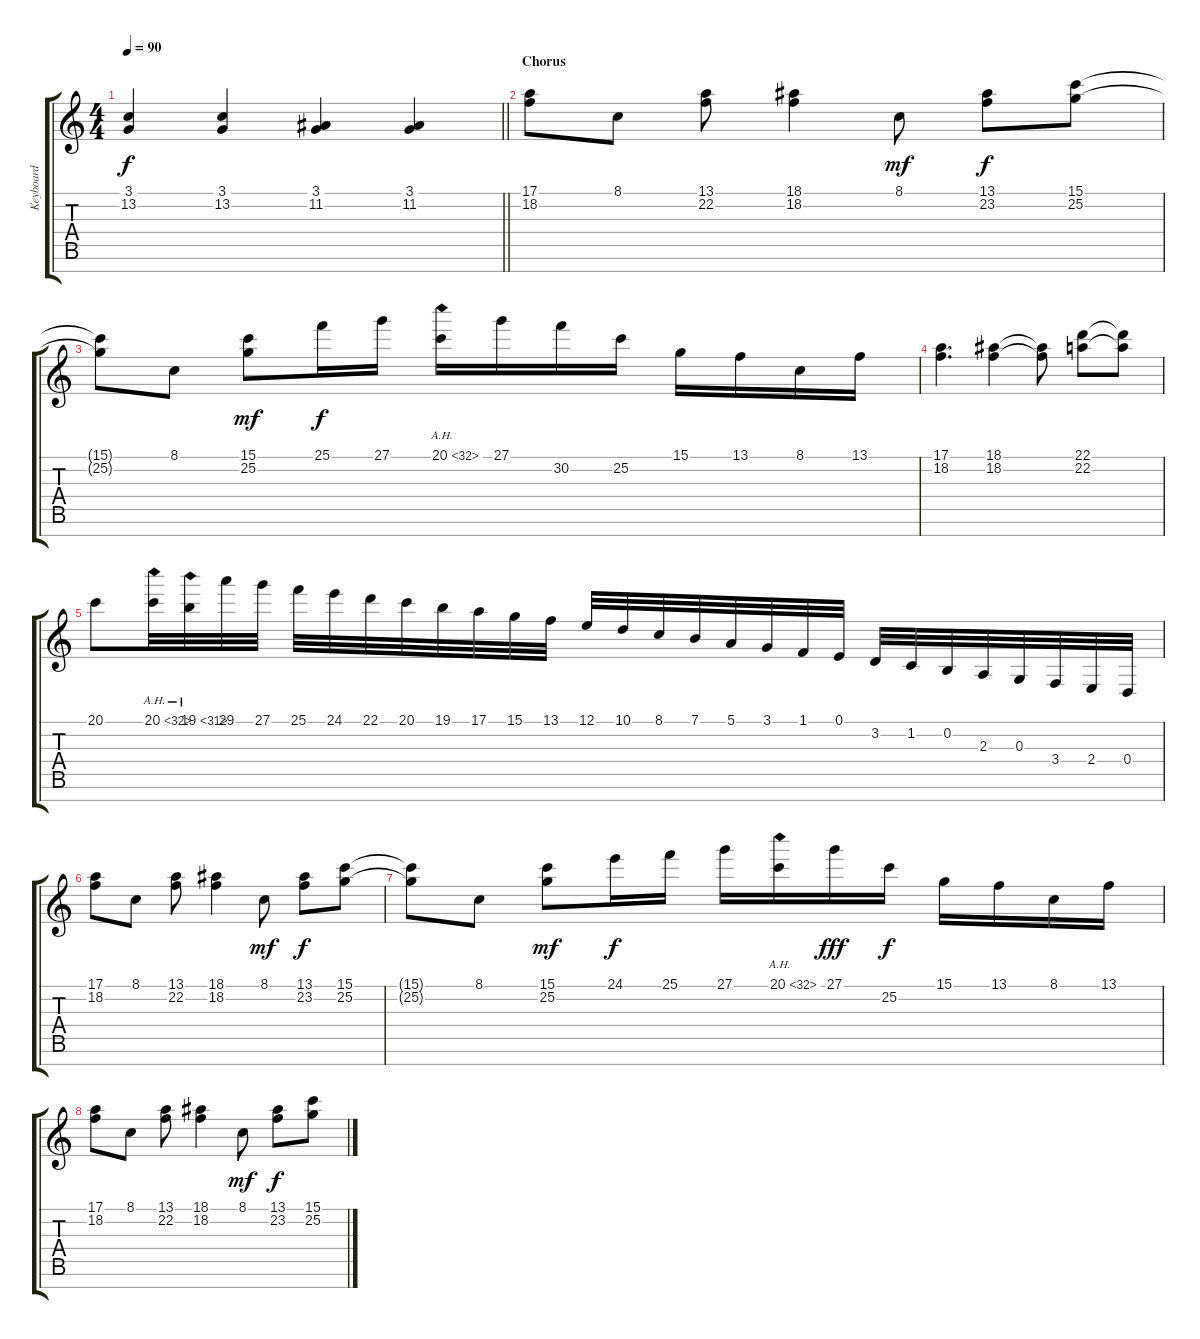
\track ("Keyboard" "Keyboard") {instrument acousticgrandpiano}
\staff {score tabs}
\tuning (E4 B3 G3 D3 A2 E2 B1) {hide}
\ts (4 4)
\tempo 90
\clef g2
\barLineRight lightlight
\ks c
(3.1 13.2).4{dy f} (3.1 13.2).4 (3.1 11.2).4 (3.1 11.2).4 |
\section ("" "Chorus")
(17.1 18.2).8 8.1.8 (13.1 22.2).8 (18.1 18.2).4 8.1.8{dy mf} (13.1 23.2).8{dy f} (15.1 25.2).8 |
(15.1{t} 25.2{t}).8 8.1.8 (15.1 25.2).8{dy mf} 25.1.16{dy f} 27.1.16 20.1{ah 12}.16 27.1.16 30.2.16 25.2.16 15.1.16 13.1.16 8.1.16 13.1.16 |
(17.1 18.2).4{d} (18.1 18.2).4 (18.1{t} 18.2{t}).8 (22.1 22.2).8 (22.1{t} 22.2{t}).8 |
20.1.8 20.1{ah 12}.32 19.1{ah 12}.32 29.1.32 27.1.32 25.1.32 24.1.32 22.1.32 20.1.32 19.1.32 17.1.32 15.1.32 13.1.32 12.1.32 10.1.32 8.1.32 7.1.32 5.1.32 3.1.32 1.1.32 0.1.32 3.2.32 1.2.32 0.2.32 2.3.32 0.3.32 3.4.32 2.4.32 0.4.32 |
(17.1 18.2).8 8.1.8 (13.1 22.2).8 (18.1 18.2).4 8.1.8{dy mf} (13.1 23.2).8{dy f} (15.1 25.2).8 |
(15.1{t} 25.2{t}).8 8.1.8 (15.1 25.2).8{dy mf} 24.1.16{dy f} 25.1.16 27.1.16 20.1{ah 12}.16 27.1.16{dy fff} 25.2.16{dy f} 15.1.16 13.1.16 8.1.16 13.1.16 |
(17.1 18.2).8 8.1.8 (13.1 22.2).8 (18.1 18.2).4 8.1.8{dy mf} (13.1 23.2).8{dy f} (15.1 25.2).8
